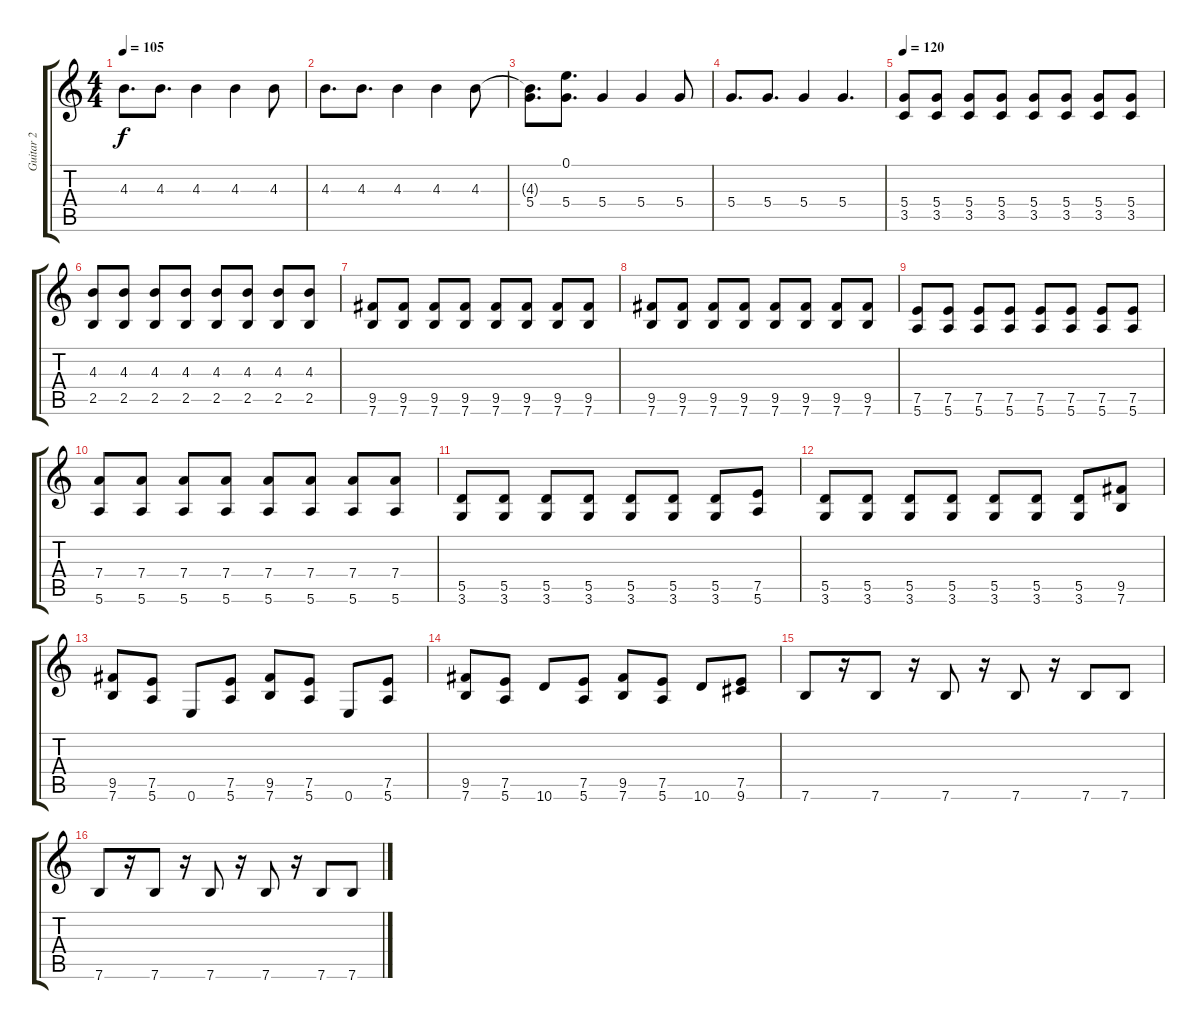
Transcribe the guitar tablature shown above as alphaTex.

\track ("Guitar 2" "Guitar 2") {instrument overdrivenguitar}
\staff {score tabs}
\tuning (E4 B3 G3 D3 A2 E2) {hide}
\ts (4 4)
\tempo 105
\clef g2
\ks c
4.3.8{d dy f} 4.3.8{d} 4.3.4 4.3.4 4.3.8 |
4.3.8{d} 4.3.8{d} 4.3.4 4.3.4 4.3.8 |
(4.3{t} 5.4).8{d} (0.1 5.4).8{d} 5.4.4 5.4.4 5.4.8 |
5.4.8{d} 5.4.8{d} 5.4.4 5.4.4{d} |
\tempo 120
(5.4 3.5).8 (5.4 3.5).8 (5.4 3.5).8 (5.4 3.5).8 (5.4 3.5).8 (5.4 3.5).8 (5.4 3.5).8 (5.4 3.5).8 |
(4.3 2.5).8 (4.3 2.5).8 (4.3 2.5).8 (4.3 2.5).8 (4.3 2.5).8 (4.3 2.5).8 (4.3 2.5).8 (4.3 2.5).8 |
(9.5 7.6).8 (9.5 7.6).8 (9.5 7.6).8 (9.5 7.6).8 (9.5 7.6).8 (9.5 7.6).8 (9.5 7.6).8 (9.5 7.6).8 |
(9.5 7.6).8 (9.5 7.6).8 (9.5 7.6).8 (9.5 7.6).8 (9.5 7.6).8 (9.5 7.6).8 (9.5 7.6).8 (9.5 7.6).8 |
(7.5 5.6).8 (7.5 5.6).8 (7.5 5.6).8 (7.5 5.6).8 (7.5 5.6).8 (7.5 5.6).8 (7.5 5.6).8 (7.5 5.6).8 |
(7.4 5.6).8 (7.4 5.6).8 (7.4 5.6).8 (7.4 5.6).8 (7.4 5.6).8 (7.4 5.6).8 (7.4 5.6).8 (7.4 5.6).8 |
(5.5 3.6).8 (5.5 3.6).8 (5.5 3.6).8 (5.5 3.6).8 (5.5 3.6).8 (5.5 3.6).8 (5.5 3.6).8 (7.5 5.6).8 |
(5.5 3.6).8 (5.5 3.6).8 (5.5 3.6).8 (5.5 3.6).8 (5.5 3.6).8 (5.5 3.6).8 (5.5 3.6).8 (9.5 7.6).8 |
(9.5 7.6).8 (7.5 5.6).8 0.6.8 (7.5 5.6).8 (9.5 7.6).8 (7.5 5.6).8 0.6.8 (7.5 5.6).8 |
(9.5 7.6).8 (7.5 5.6).8 10.6.8 (7.5 5.6).8 (9.5 7.6).8 (7.5 5.6).8 10.6.8 (7.5 9.6).8 |
7.6.8 r.16 7.6.8 r.16 7.6.8 r.16 7.6.8 r.16 7.6.8 7.6.8 |
7.6.8 r.16 7.6.8 r.16 7.6.8 r.16 7.6.8 r.16 7.6.8 7.6.8
